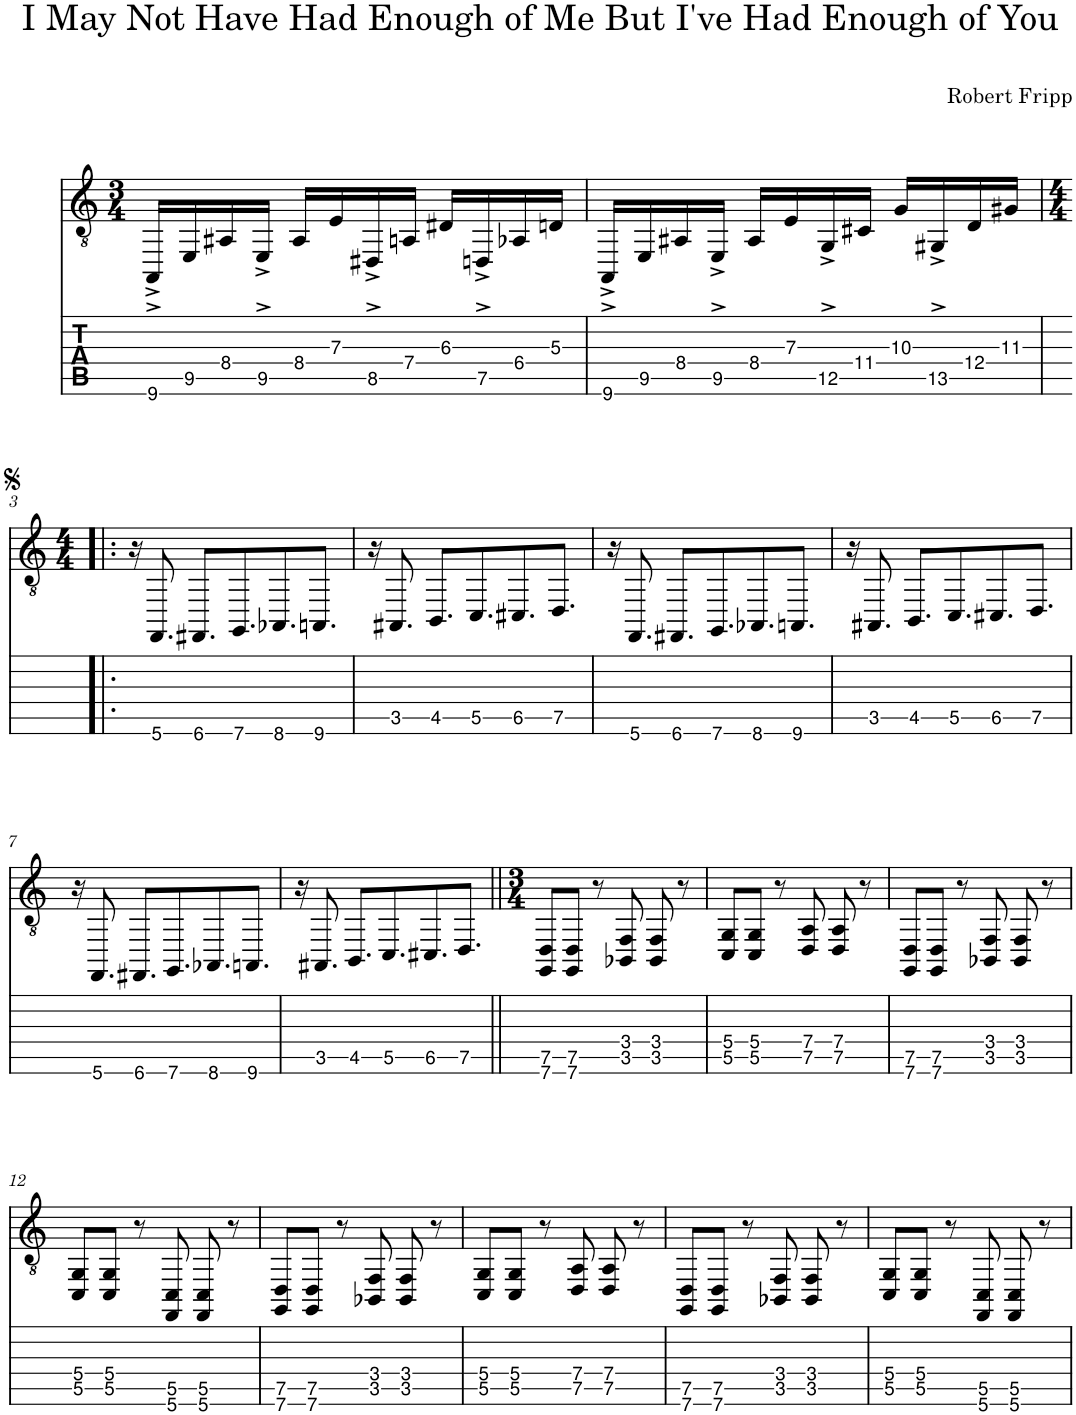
**kern	**kern
*part1	*part1
*staff2	*staff1
*I"G1	*
*I'G1	*
*stria6	*
*	*clefGv2
*Trd-7c-12	*Trd-7c-12
*k[]	*k[]
*M3/4	*M3/4
=1	=1
16AAA^LL	16AAA^/LL
16EEJ	16EE/
16AA#L	16AA#X/
16EE^JJ	16EE^/JJ
16AA#LL	16AA#/LL
16EJ	16E/
16DD#^L	16DD#X^/
16AAJJ	16AAn/JJ
16D#LL	16D#X/LL
16DD^J	16DDn^/
16AA-L	16AA-X/
16DJJ	16Dn/JJ
=2	=2
16AAA^LL	16AAA^/LL
16EEJ	16EE/
16AA#L	16AA#X/
16EE^JJ	16EE^/JJ
16AA#LL	16AA#/LL
16EJ	16E/
16GG^L	16GG^/
16C#JJ	16C#X/JJ
16GLL	16G/LL
16GG#^J	16GG#X^/
16DL	16D/
16G#JJ	16G#X/JJ
!!LO:LB:g=z
=3!|:	=3!|:
*M4/4	*M4/4
16r	16r
8.FFF	8.FFF/
8.FFF#L	8.FFF#X/L
8.GGGJ	8.GGG/
8.AAA-L	8.AAA-X/
8.AAAJ	8.AAAn/J
=4	=4
16r	16r
8.AAA#	8.AAA#X/
8.BBBL	8.BBB/L
8.CCJ	8.CC/
8.CC#L	8.CC#X/
8.DDJ	8.DD/J
=5	=5
16r	16r
8.FFF	8.FFF/
8.FFF#L	8.FFF#X/L
8.GGGJ	8.GGG/
8.AAA-L	8.AAA-X/
8.AAAJ	8.AAAn/J
=6	=6
16r	16r
8.AAA#	8.AAA#X/
8.BBBL	8.BBB/L
8.CCJ	8.CC/
8.CC#L	8.CC#X/
8.DDJ	8.DD/J
!!LO:LB:g=z
=7	=7
16r	16r
8.FFF	8.FFF/
8.FFF#L	8.FFF#X/L
8.GGGJ	8.GGG/
8.AAA-L	8.AAA-X/
8.AAAJ	8.AAAn/J
=8	=8
16r	16r
8.AAA#	8.AAA#X/
8.BBBL	8.BBB/L
8.CCJ	8.CC/
8.CC#L	8.CC#X/
8.DDJ	8.DD/J
=9||	=9||
*M3/4	*M3/4
8GGG\ 8DD\L	8GGG/ 8DD/L
8GGG\ 8DD\J	8GGG/ 8DD/J
8r	8r
8BBB- 8FF	8BBB-X/ 8FF/
8BBB- 8FF	8BBB-/ 8FF/
8r	8r
=10	=10
8CC\ 8GG\L	8CC/ 8GG/L
8CC\ 8GG\J	8CC/ 8GG/J
8r	8r
8DD 8AA	8DD/ 8AA/
8DD 8AA	8DD/ 8AA/
8r	8r
=11	=11
8GGG\ 8DD\L	8GGG/ 8DD/L
8GGG\ 8DD\J	8GGG/ 8DD/J
8r	8r
8BBB-X 8FF	8BBB-X/ 8FF/
8BBB- 8FF	8BBB-/ 8FF/
8r	8r
!!LO:LB:g=z
=12	=12
8CC\ 8GG\L	8CC/ 8GG/L
8CC\ 8GG\J	8CC/ 8GG/J
8r	8r
8FFF 8CC	8FFF/ 8CC/
8FFF 8CC	8FFF/ 8CC/
8r	8r
=13	=13
8GGG\ 8DD\L	8GGG/ 8DD/L
8GGG\ 8DD\J	8GGG/ 8DD/J
8r	8r
8BBB- 8FF	8BBB-X/ 8FF/
8BBB- 8FF	8BBB-/ 8FF/
8r	8r
=14	=14
8CC\ 8GG\L	8CC/ 8GG/L
8CC\ 8GG\J	8CC/ 8GG/J
8r	8r
8DD 8AA	8DD/ 8AA/
8DD 8AA	8DD/ 8AA/
8r	8r
=15	=15
8GGG\ 8DD\L	8GGG/ 8DD/L
8GGG\ 8DD\J	8GGG/ 8DD/J
8r	8r
8BBB-X 8FF	8BBB-X/ 8FF/
8BBB- 8FF	8BBB-/ 8FF/
8r	8r
=16	=16
8CC\ 8GG\L	8CC/ 8GG/L
8CC\ 8GG\J	8CC/ 8GG/J
8r	8r
8FFF 8CC	8FFF/ 8CC/
8FFF 8CC	8FFF/ 8CC/
8r	8r
=	=
*-	*-
